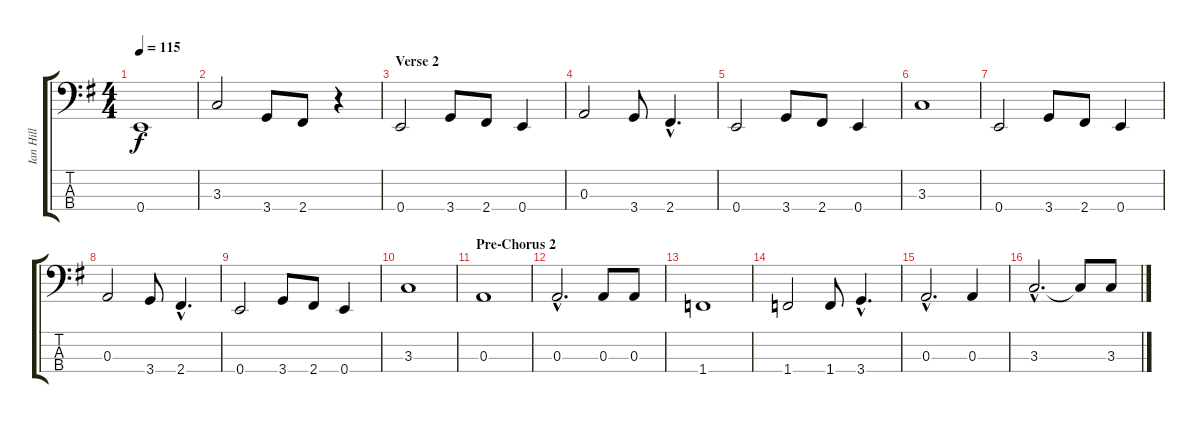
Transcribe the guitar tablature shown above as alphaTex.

\track ("Ian Hill" "Ian Hill") {instrument electricbassfinger}
\staff {score tabs}
\tuning (G2 D2 A1 E1) {hide}
\ts (4 4)
\tempo 115
\clef f4
\ks eminor
0.4.1{dy f} |
3.3.2{volume 14} 3.4.8 2.4.8 r.4 |
\section ("" "Verse 2")
0.4.2 3.4.8 2.4.8 0.4.4 |
0.3.2 3.4.8 2.4{hac}.4{d} |
0.4.2 3.4.8 2.4.8 0.4.4 |
3.3.1 |
0.4.2 3.4.8 2.4.8 0.4.4 |
0.3.2 3.4.8 2.4{hac}.4{d} |
0.4.2 3.4.8 2.4.8 0.4.4 |
3.3.1 |
\section ("" "Pre-Chorus 2")
0.3.1 |
0.3{hac}.2{d} 0.3.8 0.3.8 |
1.4.1 |
1.4.2 1.4.8 3.4{hac}.4{d} |
0.3{hac}.2{d} 0.3.4 |
3.3{hac}.2{d} 3.3{t}.8 3.3.8
